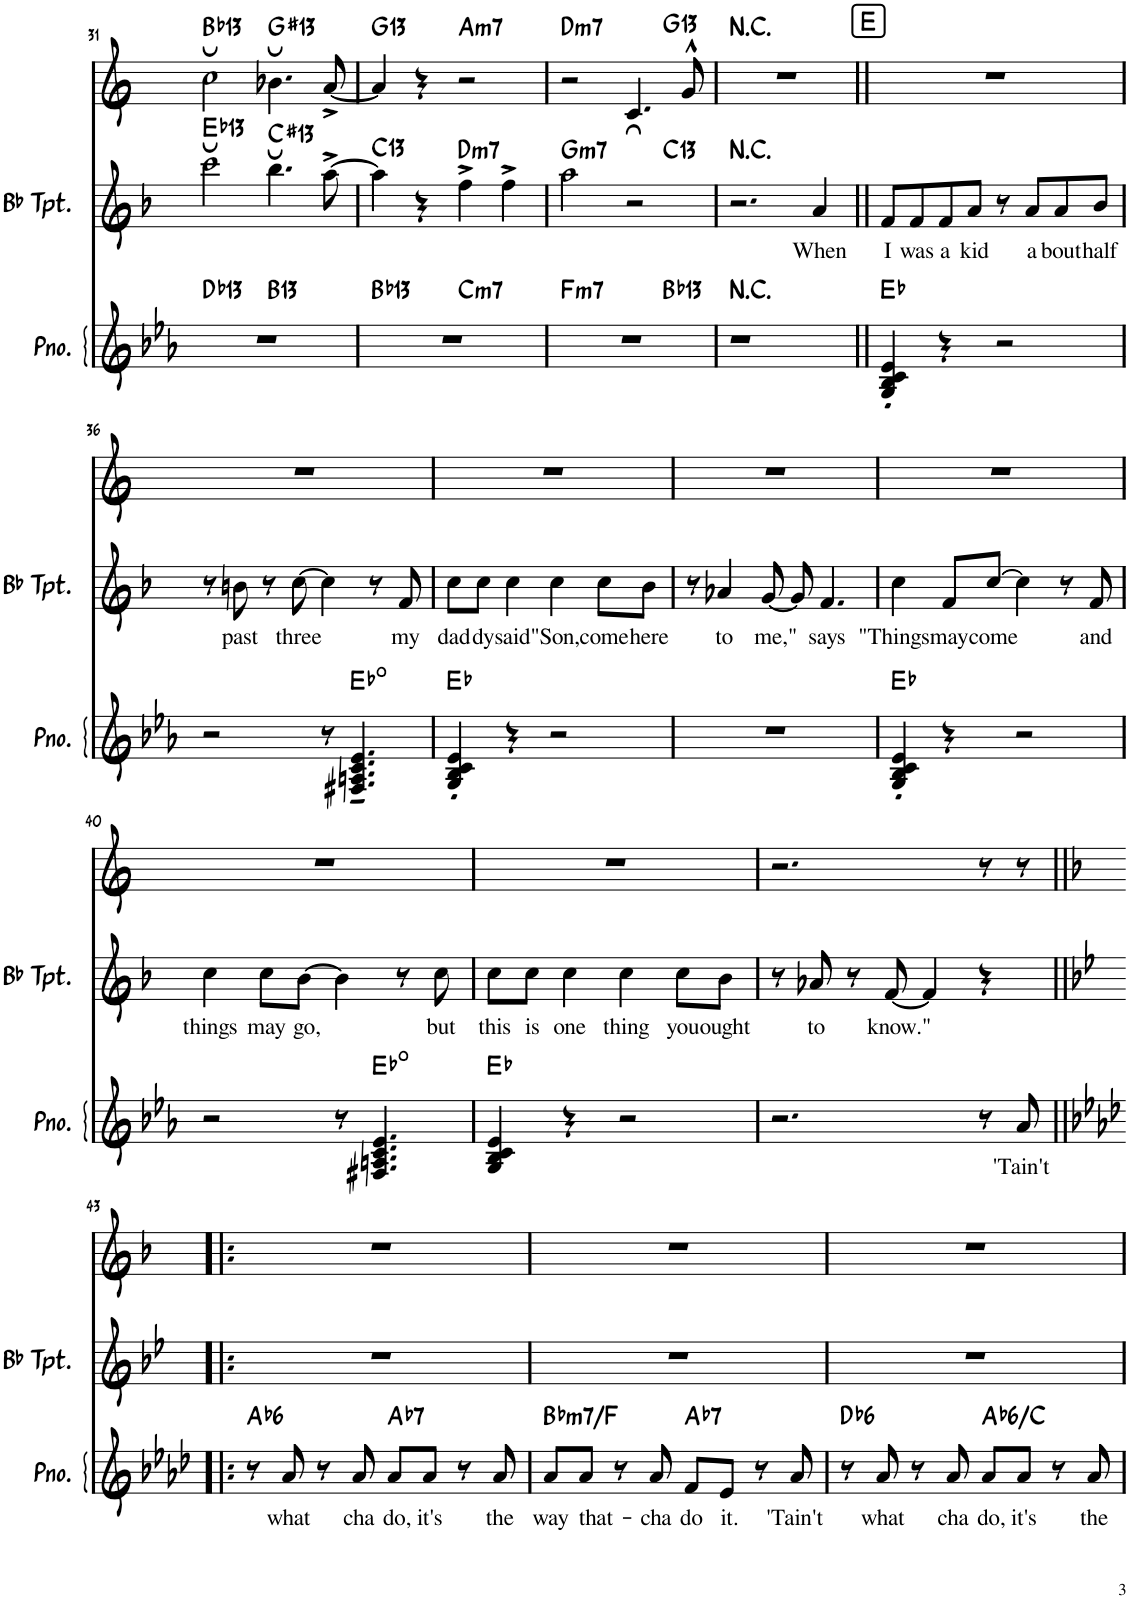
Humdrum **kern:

**kern	**text	**harte	**kern	**text	**harte	**kern	**harte
*part3	*part3	*part3	*part2	*part2	*part2	*part1	*part1
*staff3	*staff3	*	*staff2	*staff2	*	*staff1	*
*I"Piano	*	*	*I"Bb Trumpet	*	*	*I"Alto Sax	*
*I'Pno.	*	*	*I'Bb Tpt.	*	*	*I'Sax	*
!!LO:PB:g=z
*clefG2	*	*	*clefG2	*	*	*clefG2	*
*	*	*	*Trd1c2	*	*	*Trd5c9	*
*k[b-e-a-]	*	*	*k[b-]	*	*	*k[]	*
*M4/4	*	*	*M4/4	*	*	*M4/4	*
=31	=31	=31	=31	=31	=31	=31	=31
!	!	!LO:H:kt=13	!	!	!LO:H:kt=13	!	!LO:H:kt=13
*^	*	*	*	*	*	*	*
1r	2ryy	.	Db:9(11,13)	2ccc\	.	Eb:9(11,13)	2cc\	Bb:9(11,13)
!	!	!	!LO:H:kt=13	!	!	!LO:H:kt=13	!	!LO:H:kt=13
.	2ryy	.	B:9(11,13)	4.bb-\	.	C#:9(11,13)	4.b-X\	G#:9(11,13)
.	.	.	.	[8aa^\	.	.	[8a^/	.
=32	=32	=32	=32	=32	=32	=32	=32	=32
!	!	!	!LO:H:kt=13	!	!	!LO:H:kt=13	!	!LO:H:kt=13
1r	2ryy	.	Bb:9(11,13)	4aa\]	.	C:9(11,13)	4a/]	G:9(11,13)
.	.	.	.	4r	.	.	4r	.
!	!	!	!LO:H:kt=m7	!	!	!LO:H:kt=m7	!	!LO:H:kt=m7
.	2ryy	.	C:min7	4ff^\	.	D:min7	2r	A:min7
.	.	.	.	4ff^\	.	.	.	.
=33	=33	=33	=33	=33	=33	=33	=33	=33
!	!	!	!LO:H:kt=m7	!	!	!LO:H:kt=m7	!	!LO:H:kt=m7
*	*	*	*	*^	*	*	*^	*
1r	2.ryy	.	F:min7	2aa\	2.ryy	.	G:min7	2r	2.ryy	D:min7
.	.	.	.	2r	.	.	.	4.c/	.	.
!	!	!	!LO:H:kt=13	!	!	!	!LO:H:kt=13	!	!	!LO:H:kt=13
.	4ryy	.	Bb:9(11,13)	.	4ryy	.	C:9(11,13)	.	4ryy	G:9(11,13)
.	.	.	.	.	.	.	.	8g^^/	.	.
=34	=34	=34	=34	=34	=34	=34	=34	=34	=34	=34
!	!	!	!LO:H:kt=N.C.	!	!	!	!LO:H:kt=N.C.	!	!	!LO:H:kt=N.C.
*v	*v	*	*	*	*	*	*	*v	*v	*
*	*	*	*v	*v	*	*	*	*
1r	.	N	2.r	.	N	1r	N
!	!	!	!	!LO:LY:b	!	!	!
.	.	.	4a/	When	.	.	.
!!LO:REH:place=s1:a:cj:fs=12:t=E
=35||	=35||	=35||	=35||	=35||	=35||	=35||	=35||
!	!	!	!	!LO:LY:b	!	!	!
4G/' 4B-/' 4c/' 4e-/'	.	Eb:maj	8f/L	I	.	1r	.
!	!	!	!	!LO:LY:b	!	!	!
.	.	.	8f/	was	.	.	.
!	!	!	!	!LO:LY:b	!	!	!
4r	.	.	8f/	a	.	.	.
!	!	!	!	!LO:LY:b	!	!	!
.	.	.	8a/J	kid	.	.	.
2r	.	.	8r	.	.	.	.
!	!	!	!	!LO:LY:b	!	!	!
.	.	.	8a/L	a-	.	.	.
!	!	!	!	!LO:LY:b	!	!	!
.	.	.	8a/	-bout	.	.	.
!	!	!	!	!LO:LY:b	!	!	!
.	.	.	8b-/J	half	.	.	.
!!LO:LB:g=z
=36	=36	=36	=36	=36	=36	=36	=36
2r	.	.	8r	.	.	1r	.
!	!	!	!	!LO:LY:b	!	!	!
.	.	.	8bn\	past	.	.	.
.	.	.	8r	.	.	.	.
!	!	!	!	!LO:LY:b	!	!	!
.	.	.	[8cc\	three	.	.	.
8r	.	.	4cc\]	.	.	.	.
4.F#X/~ 4.An/~ 4.c/~ 4.e-/~	.	Eb:dim	.	.	.	.	.
.	.	.	8r	.	.	.	.
!	!	!	!	!LO:LY:b	!	!	!
.	.	.	8f/	my	.	.	.
=37	=37	=37	=37	=37	=37	=37	=37
!	!	!	!	!LO:LY:b	!	!	!
4G/' 4B-/' 4c/' 4e-/'	.	Eb:maj	8cc\L	dad-	.	1r	.
!	!	!	!	!LO:LY:b	!	!	!
.	.	.	8cc\J	-dy	.	.	.
!	!	!	!	!LO:LY:b	!	!	!
4r	.	.	4cc\	said	.	.	.
!	!	!	!	!LO:LY:b	!	!	!
2r	.	.	4cc\	"Son,	.	.	.
!	!	!	!	!LO:LY:b	!	!	!
.	.	.	8cc\L	come	.	.	.
!	!	!	!	!LO:LY:b	!	!	!
.	.	.	8b-\J	here	.	.	.
=38	=38	=38	=38	=38	=38	=38	=38
1r	.	.	8r	.	.	1r	.
!	!	!	!	!LO:LY:b	!	!	!
.	.	.	4a-X/	to	.	.	.
!	!	!	!	!LO:LY:b	!	!	!
.	.	.	[8g/	me,"	.	.	.
.	.	.	8g/]	.	.	.	.
!	!	!	!	!LO:LY:b	!	!	!
.	.	.	4.f/	says	.	.	.
=39	=39	=39	=39	=39	=39	=39	=39
!	!	!	!	!LO:LY:b	!	!	!
4G/' 4B-/' 4c/' 4e-/'	.	Eb:maj	4cc\	"Things	.	1r	.
!	!	!	!	!LO:LY:b	!	!	!
4r	.	.	8f/L	may	.	.	.
!	!	!	!	!LO:LY:b	!	!	!
.	.	.	[8cc/J	come	.	.	.
2r	.	.	4cc\]	.	.	.	.
.	.	.	8r	.	.	.	.
!	!	!	!	!LO:LY:b	!	!	!
.	.	.	8f/	and	.	.	.
!!LO:LB:g=z
=40	=40	=40	=40	=40	=40	=40	=40
!	!	!	!	!LO:LY:b	!	!	!
2r	.	.	4cc\	things	.	1r	.
!	!	!	!	!LO:LY:b	!	!	!
.	.	.	8cc\L	may	.	.	.
!	!	!	!	!LO:LY:b	!	!	!
.	.	.	[8b-\J	go,	.	.	.
8r	.	.	4b-\]	.	.	.	.
4.F#X/ 4.An/ 4.c/ 4.e-/	.	Eb:dim	.	.	.	.	.
.	.	.	8r	.	.	.	.
!	!	!	!	!LO:LY:b	!	!	!
.	.	.	8cc\	but	.	.	.
=41	=41	=41	=41	=41	=41	=41	=41
!	!	!	!	!LO:LY:b	!	!	!
4G/ 4B-/ 4c/ 4e-/	.	Eb:maj	8cc\L	this	.	1r	.
!	!	!	!	!LO:LY:b	!	!	!
.	.	.	8cc\J	is	.	.	.
!	!	!	!	!LO:LY:b	!	!	!
4r	.	.	4cc\	one	.	.	.
!	!	!	!	!LO:LY:b	!	!	!
2r	.	.	4cc\	thing	.	.	.
!	!	!	!	!LO:LY:b	!	!	!
.	.	.	8cc\L	you	.	.	.
!	!	!	!	!LO:LY:b	!	!	!
.	.	.	8b-\J	ought	.	.	.
=42	=42	=42	=42	=42	=42	=42	=42
2.r	.	.	8r	.	.	2.r	.
!	!	!	!	!LO:LY:b	!	!	!
.	.	.	8a-X/	to	.	.	.
.	.	.	8r	.	.	.	.
!	!	!	!	!LO:LY:b	!	!	!
.	.	.	[8f/	know."	.	.	.
.	.	.	4f/]	.	.	.	.
8r	.	.	4r	.	.	8r	.
!	!LO:LY:b	!	!	!	!	!	!
8a-/	'Tain't	.	.	.	.	8r	.
!!LO:LB:g=z
=43!|:	=43!|:	=43!|:	=43!|:	=43!|:	=43!|:	=43!|:	=43!|:
*k[b-e-a-d-]	*	*	*k[b-e-]	*	*	*k[b-]	*
!	!	!LO:H:kt=6	!	!	!	!	!
8r	.	Ab:maj6	1r	.	.	1r	.
!	!LO:LY:b	!	!	!	!	!	!
8a-/	what	.	.	.	.	.	.
8r	.	.	.	.	.	.	.
!	!LO:LY:b	!	!	!	!	!	!
8a-/	cha	.	.	.	.	.	.
!	!LO:LY:b	!LO:H:kt=7	!	!	!	!	!
8a-/L	do,	Ab:7	.	.	.	.	.
!	!LO:LY:b	!	!	!	!	!	!
8a-/J	it's	.	.	.	.	.	.
8r	.	.	.	.	.	.	.
!	!LO:LY:b	!	!	!	!	!	!
8a-/	the	.	.	.	.	.	.
=44	=44	=44	=44	=44	=44	=44	=44
!	!LO:LY:b	!LO:H:kt=m7	!	!	!	!	!
8a-/L	way	Bb:min7/5	1r	.	.	1r	.
!	!LO:LY:b	!	!	!	!	!	!
8a-/J	that-	.	.	.	.	.	.
8r	.	.	.	.	.	.	.
!	!LO:LY:b	!	!	!	!	!	!
8a-/	-cha	.	.	.	.	.	.
!	!LO:LY:b	!LO:H:kt=7	!	!	!	!	!
8f/L	do	Ab:7	.	.	.	.	.
!	!LO:LY:b	!	!	!	!	!	!
8e-/J	it.	.	.	.	.	.	.
8r	.	.	.	.	.	.	.
!	!LO:LY:b	!	!	!	!	!	!
8a-/	'Tain't	.	.	.	.	.	.
=45	=45	=45	=45	=45	=45	=45	=45
!	!	!LO:H:kt=6	!	!	!	!	!
8r	.	Db:maj6	1r	.	.	1r	.
!	!LO:LY:b	!	!	!	!	!	!
8a-/	what	.	.	.	.	.	.
8r	.	.	.	.	.	.	.
!	!LO:LY:b	!	!	!	!	!	!
8a-/	cha	.	.	.	.	.	.
!	!LO:LY:b	!LO:H:kt=6	!	!	!	!	!
8a-/L	do,	Ab:maj6/3	.	.	.	.	.
!	!LO:LY:b	!	!	!	!	!	!
8a-/J	it's	.	.	.	.	.	.
8r	.	.	.	.	.	.	.
!	!LO:LY:b	!	!	!	!	!	!
8a-/	the	.	.	.	.	.	.
=	=	=	=	=	=	=	=
*-	*-	*-	*-	*-	*-	*-	*-
